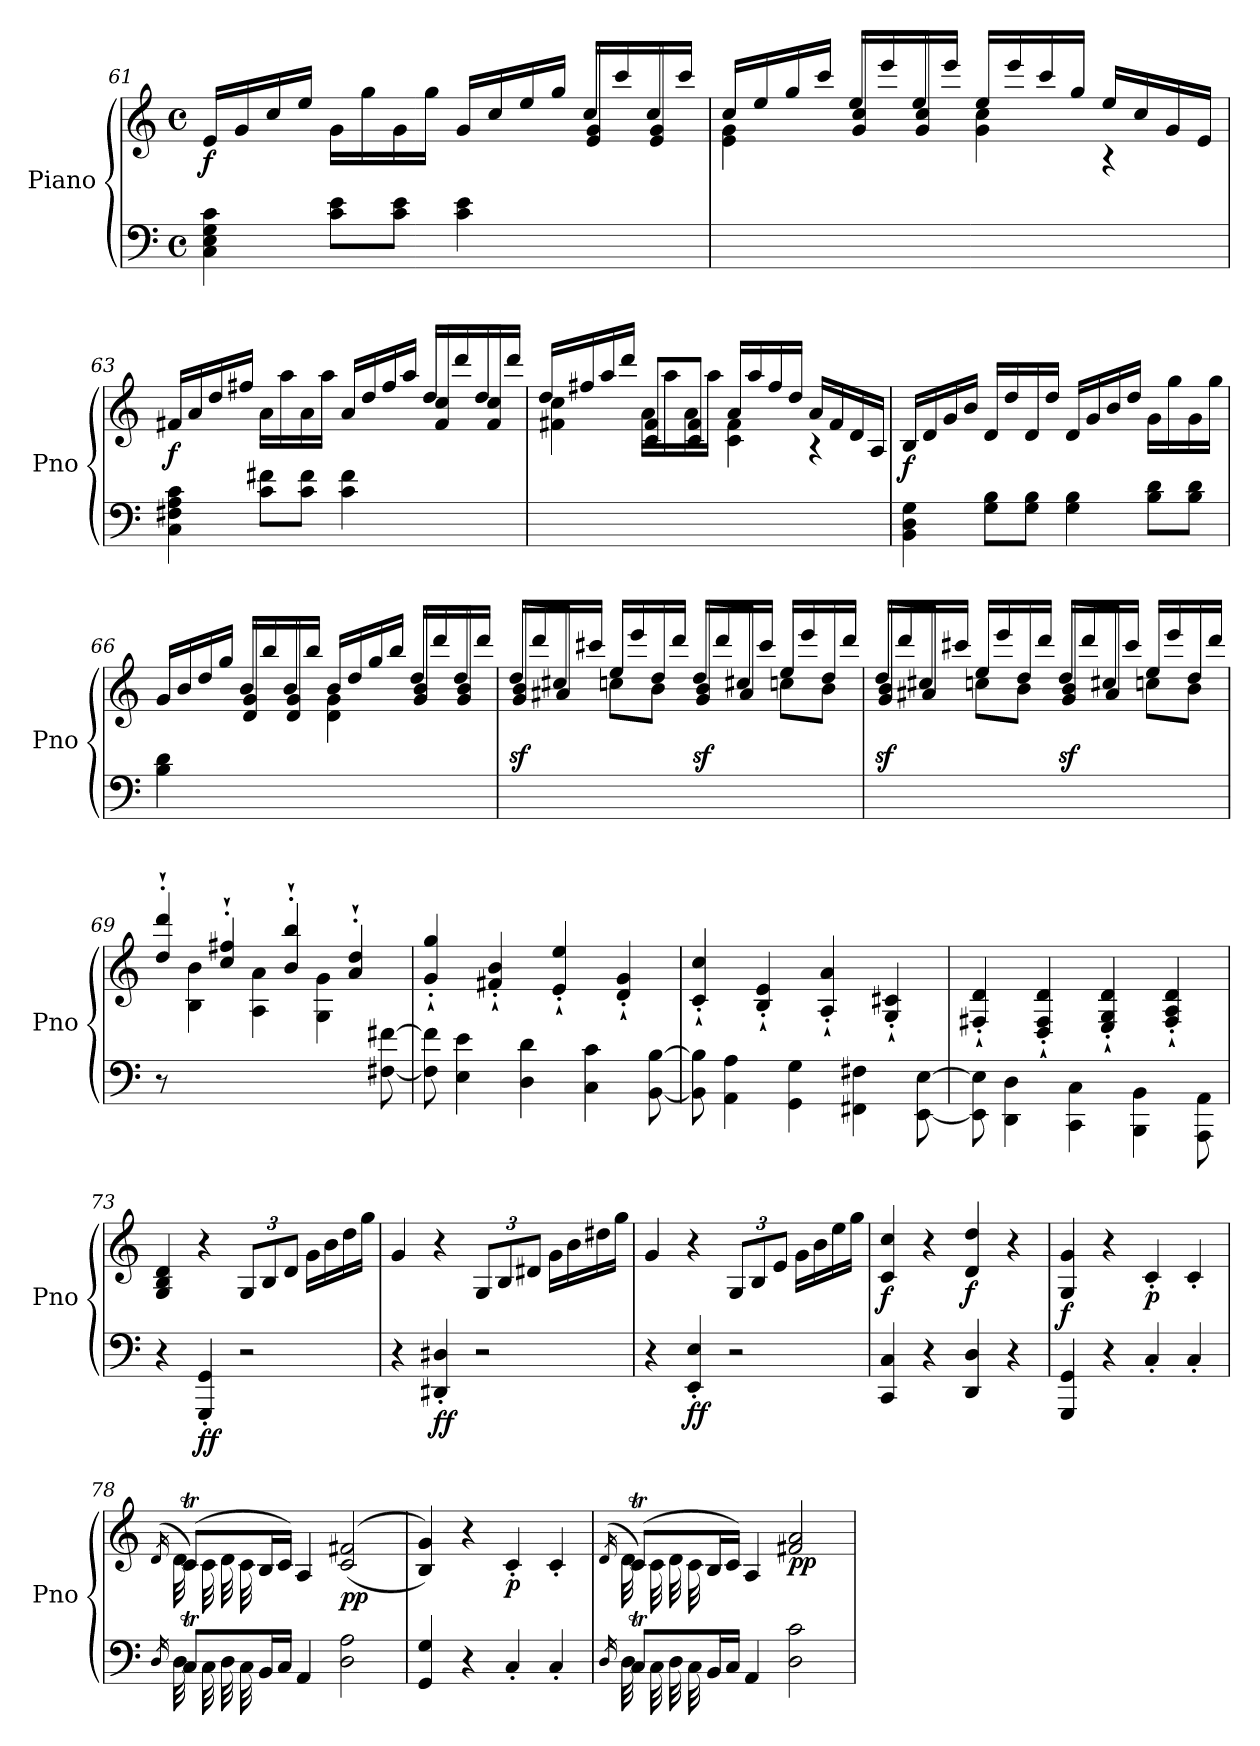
**kern	**kern	**dynam
*part1	*part1	*part1
*staff2	*staff1	*staff1/2
*I"Piano	*	*
*I'Pno	*	*
*clefF4	*clefG2	*
*k[]	*k[]	*
*M4/4	*M4/4	*
*met(c)	*met(c)	*
=61	=61	=61
*	*^	*
!	!	!	!LO:DY:b
4C\ 4E\ 4G\ 4c\	16e/LL	2.ryy	f
.	16g/	.	.
.	16cc/	.	.
.	16ee/JJ	.	.
8c\ 8e\L	16g\LL	.	.
.	16gg\	.	.
8c\ 8e\J	16g\	.	.
.	16gg\JJ	.	.
4c\ 4e\	16g/LL	.	.
.	16cc/	.	.
.	16ee/	.	.
.	16gg/JJ	.	.
4ryy	16cc/LL	8e/ 8g/L	.
.	16ccc/	.	.
.	16cc/	8e/ 8g/J	.
.	16ccc/JJ	.	.
=62	=62	=62	=62
2.ryy	16cc/LL	4e\ 4g\	.
.	16ee/	.	.
.	16gg/	.	.
.	16ccc/JJ	.	.
.	16ee/LL	8g/ 8cc/L	.
.	16eee/	.	.
.	16ee/	8g/ 8cc/J	.
.	16eee/JJ	.	.
.	16ee/LL	4g\ 4cc\	.
.	16eee/	.	.
.	16ccc/	.	.
.	16gg/JJ	.	.
4rff	16ee/LL	4ryy	.
.	16cc/	.	.
.	16g/	.	.
.	16e/JJ	.	.
!!LO:LB:g=z	!!
=63	=63	=63	=63
!	!	!	!LO:DY:b
4C\ 4F#X\ 4A\ 4c\	16f#X/LL	2.ryy	f
.	16a/	.	.
.	16dd/	.	.
.	16ff#X/JJ	.	.
8c\ 8f#X\L	16a\LL	.	.
.	16aa\	.	.
8c\ 8f#\J	16a\	.	.
.	16aa\JJ	.	.
4c\ 4f#\	16a/LL	.	.
.	16dd/	.	.
.	16ff#/	.	.
.	16aa/JJ	.	.
4ryy	16dd/LL	8f#/ 8cc/L	.
.	16ddd/	.	.
.	16dd/	8f#/ 8cc/J	.
.	16ddd/JJ	.	.
=64	=64	=64	=64
2.ryy	16dd/LL	4f#X\ 4cc\	.
.	16ff#X/	.	.
.	16aa/	.	.
.	16ddd/JJ	.	.
.	16a\LL	8c/ 8f#/L	.
.	16aa\	.	.
.	16a\	8c/ 8f#/J	.
.	16aa\JJ	.	.
.	16a/LL	4c\ 4f#\	.
.	16aa/	.	.
.	16ff#/	.	.
.	16dd/JJ	.	.
4rdd	16a/LL	4ryy	.
.	16f#/	.	.
.	16d/	.	.
.	16A/JJ	.	.
*	*v	*v	*
!!LO:LB:g=z
=65	=65	=65
!	!	!LO:DY:b
4BB\ 4D\ 4G\	16B/LL	f
.	16d/	.
.	16g/	.
.	16b/JJ	.
8G\ 8B\L	16d/LL	.
.	16dd/	.
8G\ 8B\J	16d/	.
.	16dd/JJ	.
4G\ 4B\	16d/LL	.
.	16g/	.
.	16b/	.
.	16dd/JJ	.
8B\ 8d\L	16g\LL	.
.	16gg\	.
8B\ 8d\J	16g\	.
.	16gg\JJ	.
=66	=66	=66
*	*^	*
4B\ 4d\	16g/LL	4ryy	.
.	16b/	.	.
.	16dd/	.	.
.	16gg/JJ	.	.
2.ryy	16b/LL	8d/ 8g/L	.
.	16bb/	.	.
.	16b/	8d/ 8g/J	.
.	16bb/JJ	.	.
.	16b/LL	4d\ 4g\	.
.	16dd/	.	.
.	16gg/	.	.
.	16bb/JJ	.	.
.	16dd/LL	8g/ 8b/L	.
.	16ddd/	.	.
.	16dd/	8g/ 8b/J	.
.	16ddd/JJ	.	.
!!LO:LB:g=z	!!
=67	=67	=67	=67
!	!	!	!LO:DY:a=2
2ryy	16dd/LL	8g/ 8b/L	sf
.	16ddd/	.	.
.	16cc#X/	8a#X/J	.
.	16ccc#X/JJ	.	.
.	16ee/LL	8ccn\L	.
.	16eee/	.	.
.	16dd/	8b\J	.
.	16ddd/JJ	.	.
!	!	!	!LO:DY:a=2
2ryy	16dd/LL	8g/ 8b/L	sf
.	16ddd/	.	.
.	16cc#X/	8a#/J	.
.	16ccc#/JJ	.	.
.	16ee/LL	8ccn\L	.
.	16eee/	.	.
.	16dd/	8b\J	.
.	16ddd/JJ	.	.
=68	=68	=68	=68
!	!	!	!LO:DY:a=2
2ryy	16dd/LL	8g/ 8b/L	sf
.	16ddd/	.	.
.	16cc#X/	8a#X/J	.
.	16ccc#X/JJ	.	.
.	16ee/LL	8ccn\L	.
.	16eee/	.	.
.	16dd/	8b\J	.
.	16ddd/JJ	.	.
!	!	!	!LO:DY:a=2
2ryy	16dd/LL	8g/ 8b/L	sf
.	16ddd/	.	.
.	16cc#X/	8a#/J	.
.	16ccc#/JJ	.	.
.	16ee/LL	8ccn\L	.
.	16eee/	.	.
.	16dd/	8b\J	.
.	16ddd/JJ	.	.
=69	=69	=69	=69
8r	4dd/'` 4ddd/'`	8ryy	.
2.ryy	.	4B\ 4b\	.
.	4cc/'` 4ff#X/'`	.	.
.	.	4A\ 4a\	.
.	4b/'` 4bb/'`	.	.
.	.	4G\ 4g\	.
.	4a/'` 4dd/'`	.	.
[8F#X\ [8f#X\	.	8ryy	.
*	*v	*v	*
!!LO:LB:g=z
=70	=70	=70
8F#\] 8f#\]	4g/'` 4gg/'`	.
4E\ 4e\	.	.
.	4f#X/'` 4b/'`	.
4D\ 4d\	.	.
.	4e/'` 4ee/'`	.
4C\ 4c\	.	.
.	4d/'` 4g/'`	.
[8BB\ [8B\	.	.
=71	=71	=71
8BB\] 8B\]	4c/'` 4cc/'`	.
4AA\ 4A\	.	.
.	4B/'` 4e/'`	.
4GG\ 4G\	.	.
.	4A/'` 4a/'`	.
4FF#X\ 4F#X\	.	.
.	4G/'` 4c#X/'`	.
[8EE\ [8E\	.	.
=72	=72	=72
8EE\] 8E\]	4F#X/'` 4d/'`	.
4DD\ 4D\	.	.
.	4D/'` 4F#/'` 4d/'`	.
4CC\ 4C\	.	.
.	4E/'` 4G/'` 4d/'`	.
4BBB\ 4BB\	.	.
.	4F#/'` 4A/'` 4d/'`	.
8AAA\ 8AA\	.	.
=73	=73	=73
4r	4G/ 4B/ 4d/	.
!	!	!LO:DY:b=2
4GGG/' 4GG/'	4r	ff
*	*Xbrackettup	*
2r	12G/L	.
.	12B/	.
.	12d/J	.
.	16g\LL	.
.	16b\	.
.	16dd\	.
.	16gg\JJ	.
=74	=74	=74
4r	4g/	.
!	!	!LO:DY:b=2
4DD#X/' 4D#X/'	4r	ff
2r	12G/L	.
.	12B/	.
.	12d#X/J	.
.	16g\LL	.
.	16b\	.
.	16dd#X\	.
.	16gg\JJ	.
!!LO:PB:g=z
=75	=75	=75
4r	4g/	.
!	!	!LO:DY:b=2
4EE/' 4E/'	4r	ff
2r	12G/L	.
.	12B/	.
.	12e/J	.
.	16g\LL	.
.	16b\	.
.	16ee\	.
.	16gg\JJ	.
=76	=76	=76
!	!	!LO:DY:b
4CC/ 4C/	4c/ 4cc/	f
4r	4r	.
!	!	!LO:DY:b
4DD/ 4D/	4d/ 4dd/	f
4r	4r	.
=77	=77	=77
!	!	!LO:DY:b
4GGG/ 4GG/	4G/ 4g/	f
4r	4r	.
!	!	!LO:DY:b
4C'/	4c'/	p
4C'/	4c'/	.
=78	=78	=78
16qD/	(16qd/	.
*^	*^	*
8CT/L	32D	(8cT/L)	32d	.
.	32C	.	32c	.
.	32D	.	32d	.
.	32C	.	32c	.
16BB/L	2..ryy	16B/L	2..ryy	.
16C/JJ	.	16c/JJ)	.	.
4AA/	.	4A/	.	.
!	!	!	!	!LO:DY:b
2D\ 2A\	.	(>(2c/ 2f#X/	.	pp
*v	*v	*	*	*
*	*v	*v	*
=79	=79	=79
4GG/ 4G/	4B/ 4g/))	.
4r	4r	.
!	!	!LO:DY:b
4C'/	4c'/	p
4C'/	4c'/	.
!!LO:LB:g=z
=80	=80	=80
16qD/	(16qd/	.
*^	*^	*
8CT/L	32D	(8cT/L)	32d	.
.	32C	.	32c	.
.	32D	.	32d	.
.	32C	.	32c	.
16BB/L	2..ryy	16B/L	2..ryy	.
16C/JJ	.	16c/JJ)	.	.
4AA/	.	4A/	.	.
!	!	!	!	!LO:DY:b
2D\ 2c\	.	2f#X/ 2a/	.	pp
*v	*v	*	*	*
*	*v	*v	*
=	=	=
*-	*-	*-
